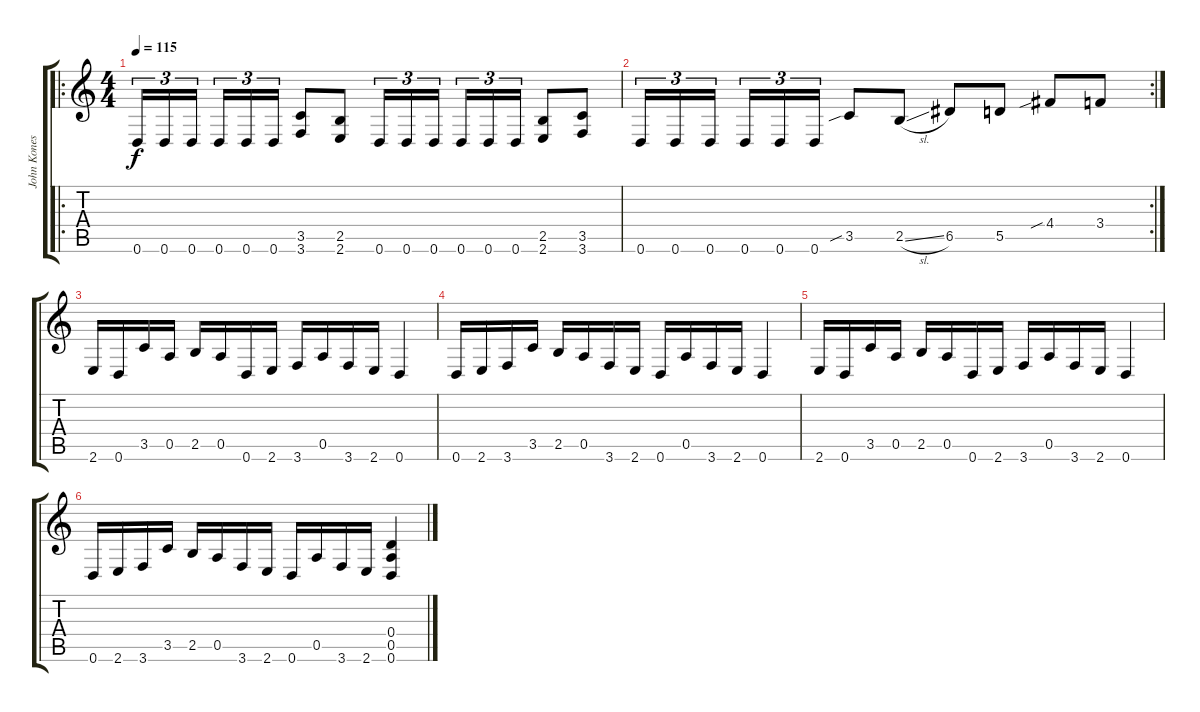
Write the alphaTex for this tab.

\track ("John Konesky" "John Kones") {instrument distortionguitar}
\staff {score tabs}
\tuning (E4 B3 G3 D3 A2 D2) {hide}
\ro
\ts (4 4)
\tempo 115
\clef g2
\ks c
0.6.16{tu (3 2) dy f} 0.6.16{tu (3 2)} 0.6.16{tu (3 2) beam splitsecondary} 0.6.16{tu (3 2)} 0.6.16{tu (3 2)} 0.6.16{tu (3 2)} (3.5 3.6).8 (2.5 2.6).8 0.6.16{tu (3 2)} 0.6.16{tu (3 2)} 0.6.16{tu (3 2) beam splitsecondary} 0.6.16{tu (3 2)} 0.6.16{tu (3 2)} 0.6.16{tu (3 2)} (2.5 2.6).8 (3.5 3.6).8 |
\rc 2
0.6.16{tu (3 2)} 0.6.16{tu (3 2)} 0.6.16{tu (3 2) beam splitsecondary} 0.6.16{tu (3 2)} 0.6.16{tu (3 2)} 0.6.16{tu (3 2)} 3.5{sib}.8 2.5{sl}.8 6.5.8 5.5.8 4.4{sib}.8 3.4.8 |
2.6.16 0.6.16 3.5.16 0.5.16 2.5.16 0.5.16 0.6.16 2.6.16 3.6.16 0.5.16 3.6.16 2.6.16 0.6.4 |
0.6.16 2.6.16 3.6.16 3.5.16 2.5.16 0.5.16 3.6.16 2.6.16 0.6.16 0.5.16 3.6.16 2.6.16 0.6.4 |
2.6.16 0.6.16 3.5.16 0.5.16 2.5.16 0.5.16 0.6.16 2.6.16 3.6.16 0.5.16 3.6.16 2.6.16 0.6.4 |
0.6.16 2.6.16 3.6.16 3.5.16 2.5.16 0.5.16 3.6.16 2.6.16 0.6.16 0.5.16 3.6.16 2.6.16 (0.4 0.5 0.6).4
